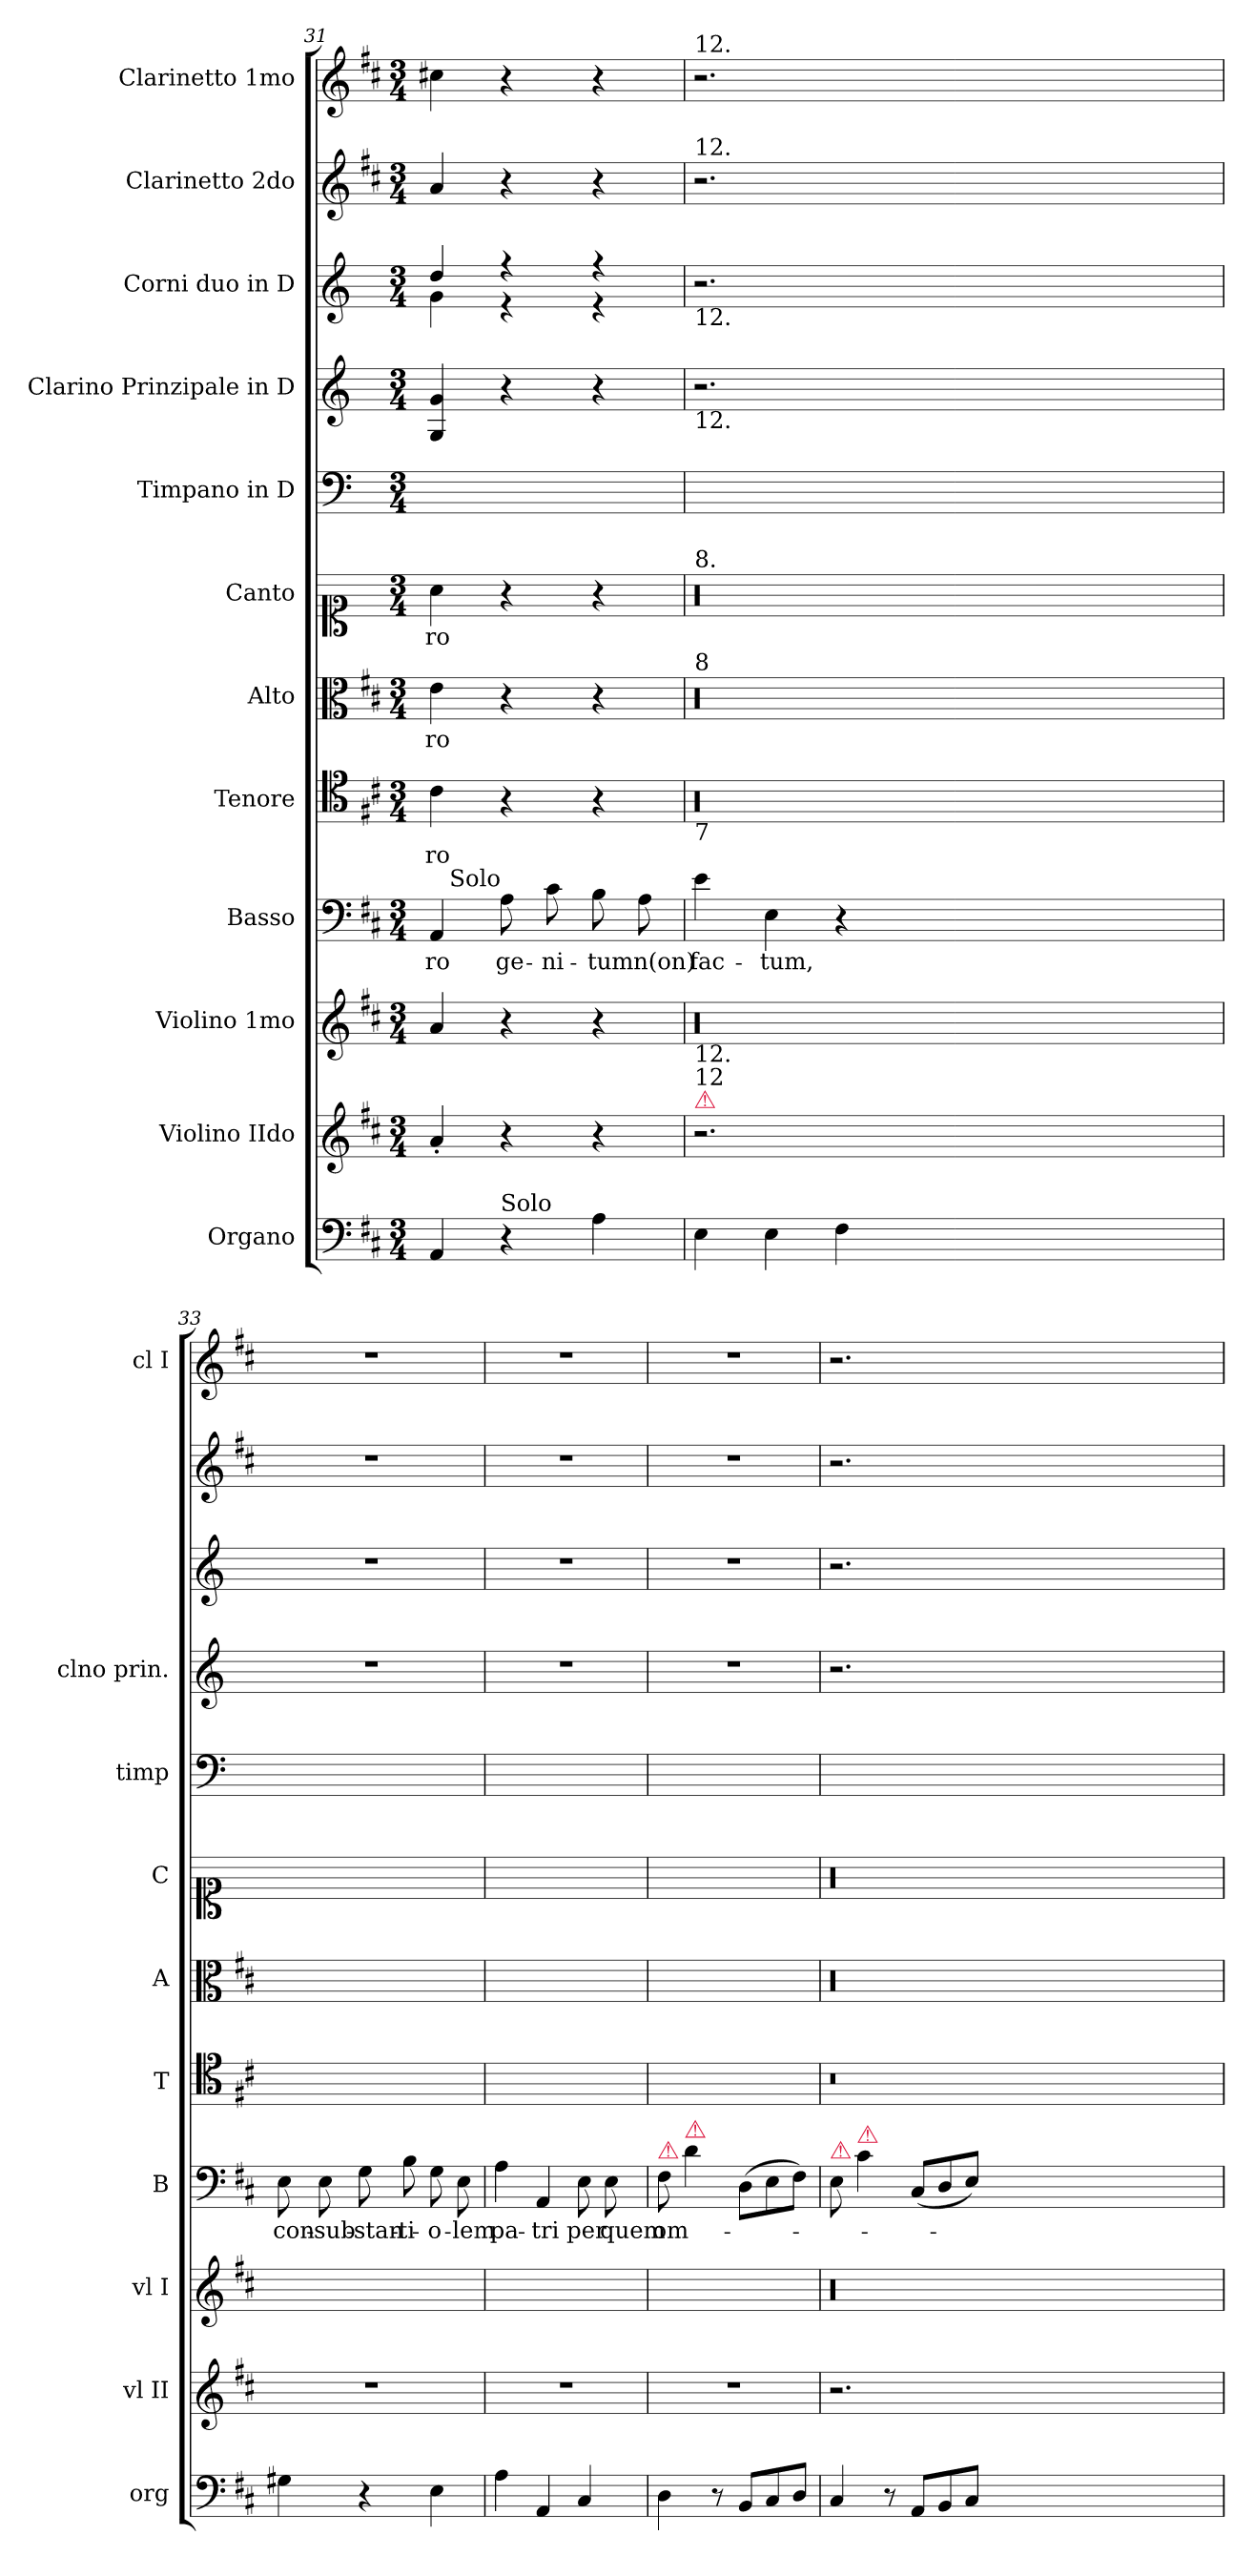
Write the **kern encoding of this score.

**kern	**kern	**kern	**kern	**text	**kern	**text	**kern	**text	**kern	**text	**kern	**kern	**kern	**kern	**kern
*part12	*part11	*part10	*part9	*part9	*part8	*part8	*part7	*part7	*part6	*part6	*part5	*part4	*part3	*part2	*part1
*staff12	*staff11	*staff10	*staff9	*staff9	*staff8	*staff8	*staff7	*staff7	*staff6	*staff6	*staff5	*staff4	*staff3	*staff2	*staff1
*I"Organo	*I"Violino IIdo	*I"Violino 1mo	*I"Basso	*	*I"Tenore	*	*I"Alto	*	*I"Canto	*	*I"Timpano in D	*I"Clarino Prinzipale in D	*I"Corni duo in D	*I"Clarinetto 2do	*I"Clarinetto 1mo
*I'org	*I'vl II	*I'vl I	*I'B	*	*I'T	*	*I'A	*	*I'C	*	*I'timp	*I'clno prin.	*	*	*I'cl I
*clefF4	*clefG2	*clefG2	*clefF4	*	*clefC4	*	*clefC3	*	*clefC1	*	*clefF4	*clefG2	*clefG2	*clefG2	*clefG2
*	*	*	*	*	*	*	*	*	*	*	*ITrd-1c-2	*ITrd-1c-2	*ITrd6c10	*	*
*k[f#c#]	*k[f#c#]	*k[f#c#]	*k[f#c#]	*	*k[f#c#]	*	*k[f#c#]	*	*	*	*k[f#c#]	*k[f#c#]	*k[f#c#]	*k[f#c#]	*k[f#c#]
*M3/4	*M3/4	*M3/4	*M3/4	*	*M3/4	*	*M3/4	*	*M3/4	*	*M3/4	*M3/4	*M3/4	*M3/4	*M3/4
=31	=31	=31	=31	=31	=31	=31	=31	=31	=31	=31	=31	=31	=31	=31	=31
*	*	*	*	*	*	*	*	*	*	*	*	*	*^	*	*
4AA/	4a'/	4a/	4AA/	-ro	4c#\	-ro	4e\	-ro	4a\	-ro	2.ryy	4A/ 4a/	4A\	4e/	4a/	4cc#X\
!	!	!	!LO:TX:a:rj:t=Solo	!	!	!	!	!	!	!	!	!	!	!	!	!
!LO:TX:a:t=Solo	!	!	!	!	!	!	!	!	!	!	!	!	!	!	!	!
4r	4r	4r	8A\	ge-	4r	.	4r	.	4r	.	.	4r	4r	4r	4r	4r
.	.	.	8c#\	-ni-	.	.	.	.	.	.	.	.	.	.	.	.
4A\	4r	4r	8B\	-tum	4r	.	4r	.	4r	.	.	4r	4r	4r	4r	4r
.	.	.	8A\	n(on)	.	.	.	.	.	.	.	.	.	.	.	.
*	*	*	*	*	*	*	*	*	*	*	*	*	*v	*v	*	*
=32	=32	=32	=32	=32	=32	=32	=32	=32	=32	=32	=32	=32	=32	=32	=32
!	!	!	!	!	!	!	!	!	!	!	!	!	!	!	!LO:TX:a:t=12.
!	!	!	!	!	!	!	!	!	!	!	!	!	!	!LO:TX:a:t=12.	!
!	!	!	!	!	!	!	!	!	!	!	!	!	!LO:TX:b:t=12.	!	!
!	!	!	!	!	!	!	!	!	!	!	!	!LO:TX:b:t=12.	!	!	!
!	!	!	!	!	!	!	!	!	!LO:TX:a:t=8.	!	!	!	!	!	!
!	!	!	!	!	!	!	!LO:TX:a:t=8	!	!	!	!	!	!	!	!
!	!	!	!	!	!LO:TX:b:t=7	!	!	!	!	!	!	!	!	!	!
!	!	!LO:TX:b:t=12.	!	!	!	!	!	!	!	!	!	!	!	!	!
!	!LO:TX:a:color=crimson:t=⚠	!	!	!	!	!	!	!	!	!	!	!	!	!	!
!	!LO:TX:a:t=12	!	!	!	!	!	!	!	!	!	!	!	!	!	!
!	!	!LO:N:vis=00	!	!	!LO:N:vis=00	!	!LO:N:vis=00	!	!LO:N:vis=00	!	!	!	!	!	!
4E\	2.r	0.r	4e\	fac-	0.r	.	0.r	.	0.r	.	2.ryy	2.r	2.r	2.r	2.r
4E\	.	.	4E\	-tum,	.	.	.	.	.	.	.	.	.	.	.
4F#\	.	.	4r	.	.	.	.	.	.	.	.	.	.	.	.
0ryy	0ryy	.	0ryy	.	.	.	.	.	.	.	0ryy	0ryy	0ryy	0ryy	0ryy
4ryy	4ryy	.	4ryy	.	.	.	.	.	.	.	4ryy	4ryy	4ryy	4ryy	4ryy
=33	=33	=33	=33	=33	=33	=33	=33	=33	=33	=33	=33	=33	=33	=33	=33
4G#X\	2.r	2.ryy	8E\	con-	2.ryy	.	2.ryy	.	2.ryy	.	2.ryy	2.r	2.r	2.r	2.r
.	.	.	8E\	-sub-	.	.	.	.	.	.	.	.	.	.	.
4r	.	.	8G\	-stan-	.	.	.	.	.	.	.	.	.	.	.
.	.	.	8B\	-ti-	.	.	.	.	.	.	.	.	.	.	.
4E\	.	.	8G\	-o-	.	.	.	.	.	.	.	.	.	.	.
.	.	.	8E\	-lem	.	.	.	.	.	.	.	.	.	.	.
=34	=34	=34	=34	=34	=34	=34	=34	=34	=34	=34	=34	=34	=34	=34	=34
4A\	2.r	2.ryy	4A\	pa-	2.ryy	.	2.ryy	.	2.ryy	.	2.ryy	2.r	2.r	2.r	2.r
4AA/	.	.	4AA/	-tri	.	.	.	.	.	.	.	.	.	.	.
4C#/	.	.	8E\	per	.	.	.	.	.	.	.	.	.	.	.
.	.	.	8E\	quem	.	.	.	.	.	.	.	.	.	.	.
=35	=35	=35	=35	=35	=35	=35	=35	=35	=35	=35	=35	=35	=35	=35	=35
!	!	!	!LO:TX:a:color=crimson:t=⚠	!	!	!	!	!	!	!	!	!	!	!	!
4D\	2.r	2.ryy	8F#\	om-	2.ryy	.	2.ryy	.	2.ryy	.	2.ryy	2.r	2.r	2.r	2.r
!	!	!	!LO:TX:a:color=crimson:t=⚠	!	!	!	!	!	!	!	!	!	!	!	!
.	.	.	4d\	.	.	.	.	.	.	.	.	.	.	.	.
8r	.	.	.	.	.	.	.	.	.	.	.	.	.	.	.
8BB/L	.	.	(8D\L	.	.	.	.	.	.	.	.	.	.	.	.
8C#/	.	.	8E\	.	.	.	.	.	.	.	.	.	.	.	.
8D/J	.	.	8F#\J)	.	.	.	.	.	.	.	.	.	.	.	.
=36	=36	=36	=36	=36	=36	=36	=36	=36	=36	=36	=36	=36	=36	=36	=36
!	!	!	!LO:TX:a:color=crimson:t=⚠	!	!	!	!	!	!	!	!	!	!	!	!
!	!	!LO:N:vis=00	!	!	!LO:N:vis=0	!	!LO:N:vis=00	!	!LO:N:vis=00	!	!	!	!	!	!
4C#/	2.r	0.r	8E\	.	1.r	.	0.r	.	0.r	.	2.ryy	2.r	2.r	2.r	2.r
!	!	!	!LO:TX:a:color=crimson:t=⚠	!	!	!	!	!	!	!	!	!	!	!	!
.	.	.	4c#\	.	.	.	.	.	.	.	.	.	.	.	.
8r	.	.	.	.	.	.	.	.	.	.	.	.	.	.	.
8AA/L	.	.	(8C#/L	.	.	.	.	.	.	.	.	.	.	.	.
8BB/	.	.	8D/	.	.	.	.	.	.	.	.	.	.	.	.
8C#/J	.	.	8E/J)	.	.	.	.	.	.	.	.	.	.	.	.
0ryy	0ryy	.	0ryy	.	.	.	.	.	.	.	0ryy	0ryy	0ryy	0ryy	0ryy
.	.	.	.	.	1.ryy	.	.	.	.	.	.	.	.	.	.
4ryy	4ryy	.	4ryy	.	.	.	.	.	.	.	4ryy	4ryy	4ryy	4ryy	4ryy
=	=	=	=	=	=	=	=	=	=	=	=	=	=	=	=
*-	*-	*-	*-	*-	*-	*-	*-	*-	*-	*-	*-	*-	*-	*-	*-
